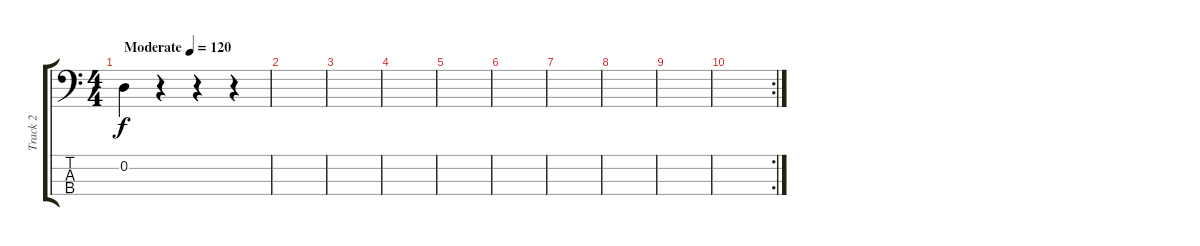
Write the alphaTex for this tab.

\track ("Track 2" "Track 2") {instrument electricbassfinger}
\staff {score tabs}
\tuning (G2 D2 A1 E1) {hide}
\ts (4 4)
\tempo (120 "Moderate")
\clef f4
\ks c
0.2.4{dy f instrument electricbassfinger} r.4 r.4 r.4 |
|
|
|
|
|
|
|
|
\rc 2
